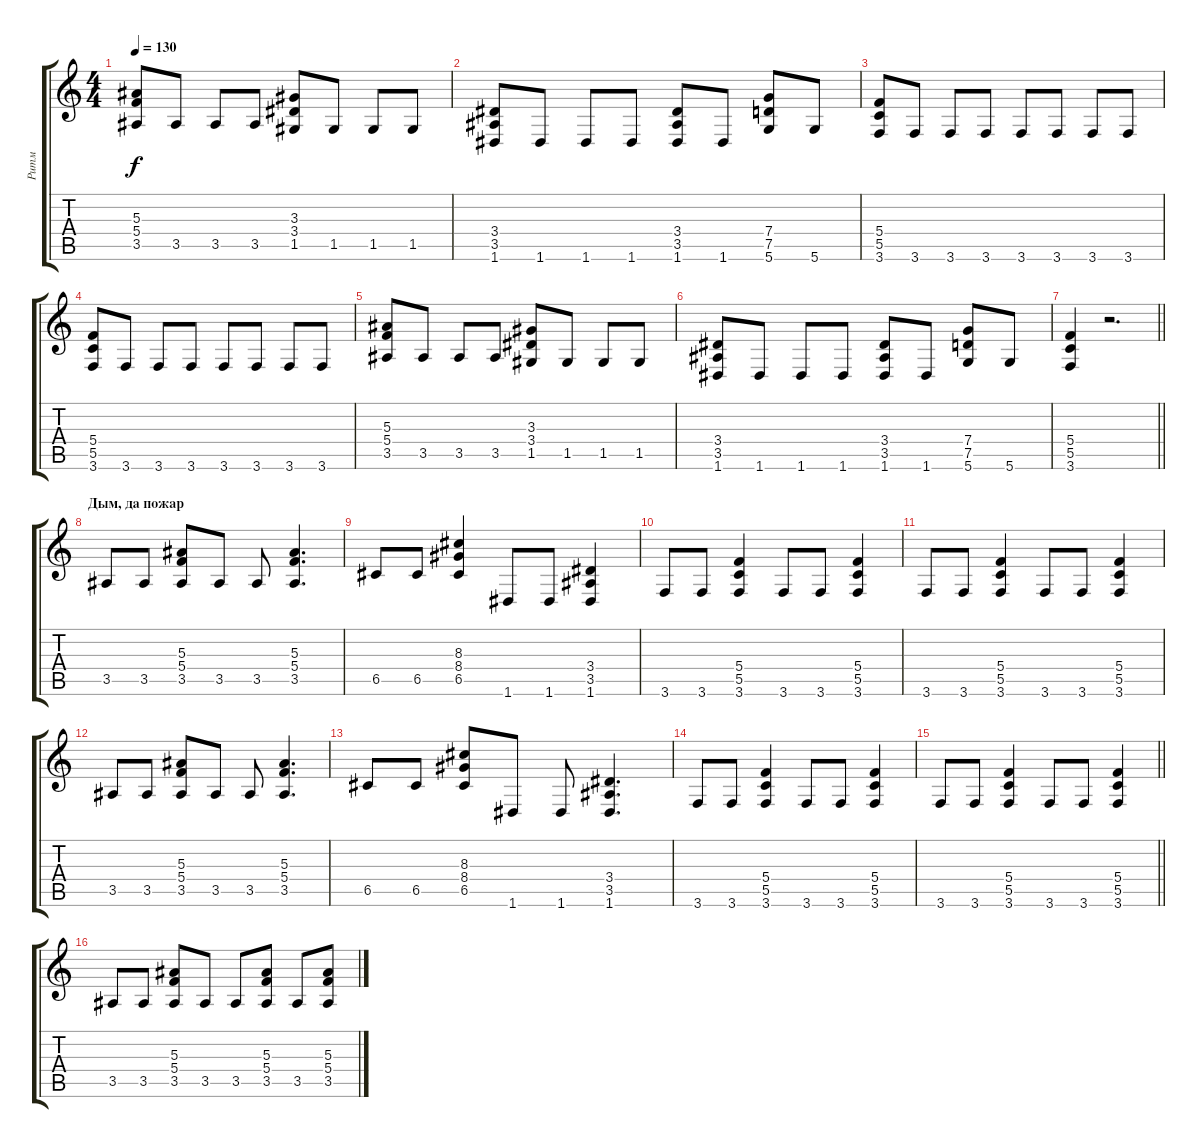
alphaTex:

\track ("Ритм" "Ритм") {instrument overdrivenguitar}
\staff {score tabs}
\tuning (D4 A3 F3 C3 G2 D2) {hide}
\ts (4 4)
\tempo 130
\clef g2
\ks c
(5.3 5.4 3.5).8{dy f} 3.5.8 3.5.8 3.5.8 (3.3 3.4 1.5).8 1.5.8 1.5.8 1.5.8 |
(3.4 3.5 1.6).8 1.6.8 1.6.8 1.6.8 (3.4 3.5 1.6).8 1.6.8 (7.4 7.5 5.6).8 5.6.8 |
(5.4 5.5 3.6).8 3.6.8 3.6.8 3.6.8 3.6.8 3.6.8 3.6.8 3.6.8 |
(5.4 5.5 3.6).8 3.6.8 3.6.8 3.6.8 3.6.8 3.6.8 3.6.8 3.6.8 |
(5.3 5.4 3.5).8 3.5.8 3.5.8 3.5.8 (3.3 3.4 1.5).8 1.5.8 1.5.8 1.5.8 |
(3.4 3.5 1.6).8 1.6.8 1.6.8 1.6.8 (3.4 3.5 1.6).8 1.6.8 (7.4 7.5 5.6).8 5.6.8 |
\barLineRight lightlight
(5.4 5.5 3.6).4 r.2{d} |
\section ("" "Дым, да пожар")
3.5.8 3.5.8 (5.3 5.4 3.5).8 3.5.8 3.5.8 (5.3 5.4 3.5).4{d} |
6.5.8 6.5.8 (8.3 8.4 6.5).4 1.6.8 1.6.8 (3.4 3.5 1.6).4 |
3.6.8 3.6.8 (5.4 5.5 3.6).4 3.6.8 3.6.8 (5.4 5.5 3.6).4 |
3.6.8 3.6.8 (5.4 5.5 3.6).4 3.6.8 3.6.8 (5.4 5.5 3.6).4 |
3.5.8 3.5.8 (5.3 5.4 3.5).8 3.5.8 3.5.8 (5.3 5.4 3.5).4{d} |
6.5.8 6.5.8 (8.3 8.4 6.5).8 1.6.8 1.6.8 (3.4 3.5 1.6).4{d} |
3.6.8 3.6.8 (5.4 5.5 3.6).4 3.6.8 3.6.8 (5.4 5.5 3.6).4 |
\barLineRight lightlight
3.6.8 3.6.8 (5.4 5.5 3.6).4 3.6.8 3.6.8 (5.4 5.5 3.6).4 |
3.5.8 3.5.8 (5.3 5.4 3.5).8 3.5.8 3.5.8 (5.3 5.4 3.5).8 3.5.8 (5.3 5.4 3.5).8
